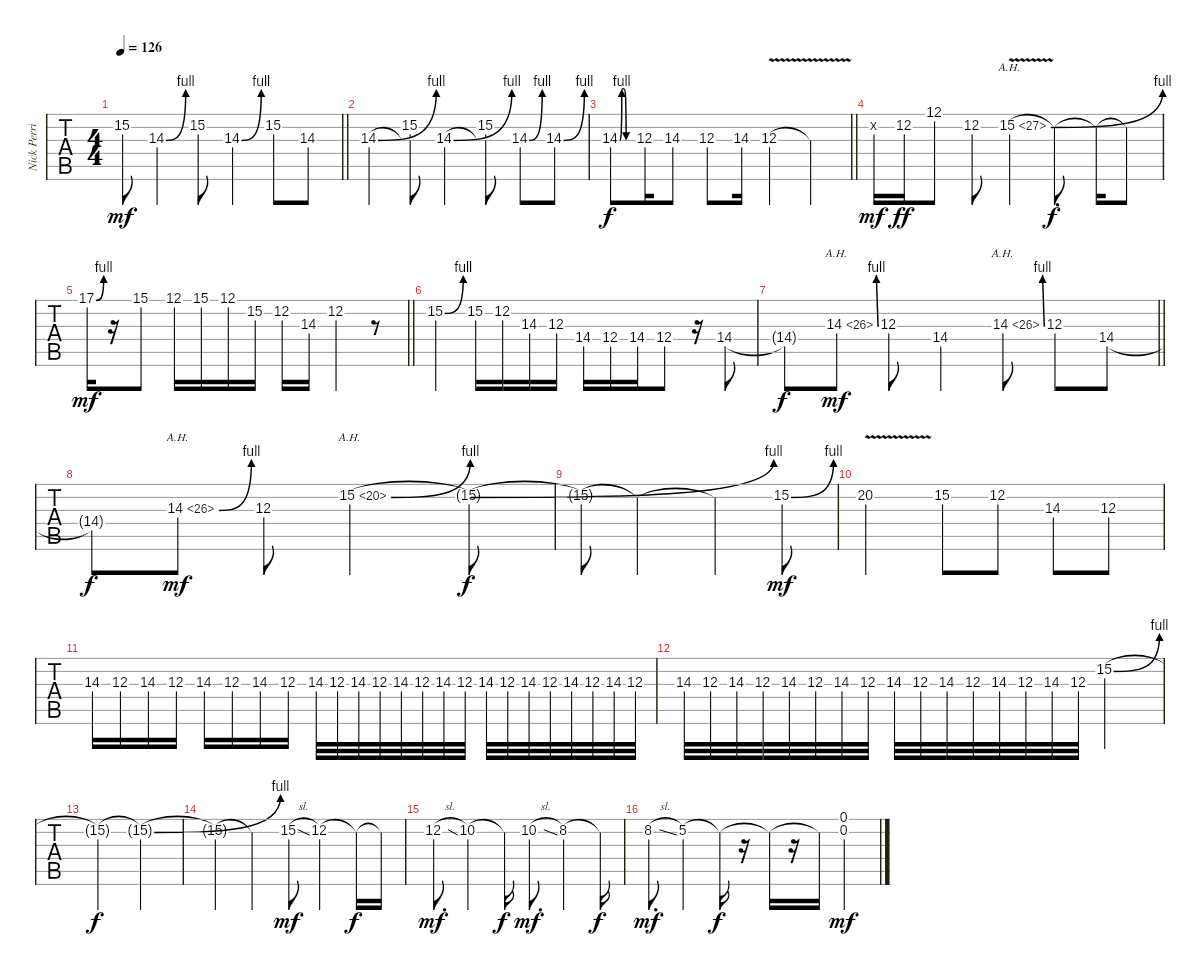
\track ("Nick Perri" "Nick Perri") {instrument distortionguitar}
\staff {tabs}
\tuning (E4 B3 G3 D3 A2 E2) {hide}
\ts (4 4)
\tempo 126
\clef g2
\barLineRight lightlight
\ks c
15.2.8{dy mf} 14.3{be (bend 0 0 60 4)}.4 15.2.8 14.3{be (bend 0 0 60 4)}.4 15.2.8 14.3.8 |
14.3{be (bend 0 0 60 4)}.4 (15.2 14.3{t}).8 14.3{be (bend 0 0 60 4)}.4 (15.2 14.3{t}).8 14.3{be (bend 0 0 60 4)}.8 14.3{be (bend 0 0 60 4)}.8 |
\barLineRight lightlight
14.3{be (custom 0 0 10 4 20 4 30 0 60 0)}.8{dy f} 12.3.16 14.3.8 12.3.8 14.3.16 12.3{v}.4 12.3{t}.4 |
0.2{x}.16{dy mf} 12.2.16{dy ff} 12.1.8 12.2.8 15.2{be (bend 0 0 60 4) ah 12 v}.4 15.2{t}.8{d dy f} 15.2{t}.16 15.2{t}.8 |
\barLineRight lightlight
17.1{be (bend 0 0 60 4)}.16{dy mf} r.16 15.1.8 12.1.16 15.1.16 12.1.16 15.2.16 12.2.16 14.3.16 12.2.4 r.8 |
15.2{be (bend 0 0 60 4)}.4 15.2.16 12.2.16 14.3.16 12.3.16 14.4.16 12.4.16 14.4.16 12.4.8 r.16 14.4.8 |
\barLineRight lightlight
14.4{t}.8{dy f} 14.3{be (bend 0 0 60 4) ah 12 st}.8{dy mf} 12.3.8 14.4.4 14.3{be (bend 0 0 60 4) ah 12 st}.8 12.3.8 14.4.8 |
14.4{t}.8{dy f} 14.3{be (bend 0 0 60 4) ah 12 st}.8{dy mf} 12.3.8 15.2{be (bend 0 0 60 4) ah 5}.2 15.2{be (bend 0 0 60 4) t}.8{dy f} |
15.2{t}.8 15.2{t}.2 15.2{t}.4 15.2{be (bend 0 0 60 4)}.8{dy mf} |
20.2{v}.2 15.2{st}.8 12.2{st}.8 14.3{st}.8 12.3.8 |
14.3.16 12.3.16 14.3.16 12.3.16 14.3.16 12.3.16 14.3.16 12.3.16 14.3.32 12.3.32 14.3.32 12.3.32 14.3.32 12.3.32 14.3.32 12.3.32 14.3.32 12.3.32 14.3.32 12.3.32 14.3.32 12.3.32 14.3.32 12.3.32 |
14.3.32 12.3.32 14.3.32 12.3.32 14.3.32 12.3.32 14.3.32 12.3.32 14.3.32 12.3.32 14.3.32 12.3.32 14.3.32 12.3.32 14.3.32 12.3.32 15.2{be (bend 0 0 60 4)}.2 |
15.2{t}.2{dy f} 15.2{be (bend 0 0 60 4) t}.2 |
15.2{t}.4 15.2{t}.4 15.2{sl}.8{dy mf} 12.2.4 12.2{t}.16{dy f} 12.2{t}.16 |
12.2{sl}.8{d dy mf} 10.2.4 10.2{t}.16{dy f} 10.2{sl}.8{d dy mf} 8.2.4 8.2{t}.16{dy f} |
8.2{sl}.8{d dy mf} 5.2.4 5.2{t}.16{dy f} r.16 5.2{t}.16 r.16 5.2{t}.16 (0.1 0.2).4{dy mf}
